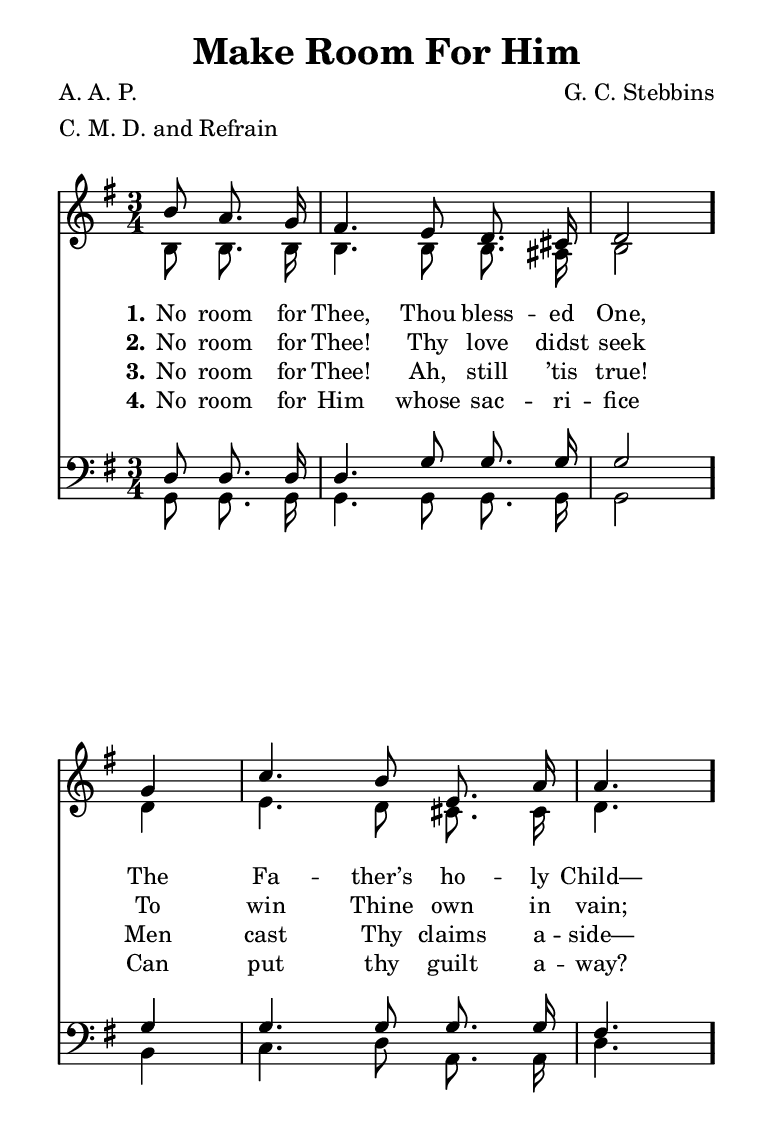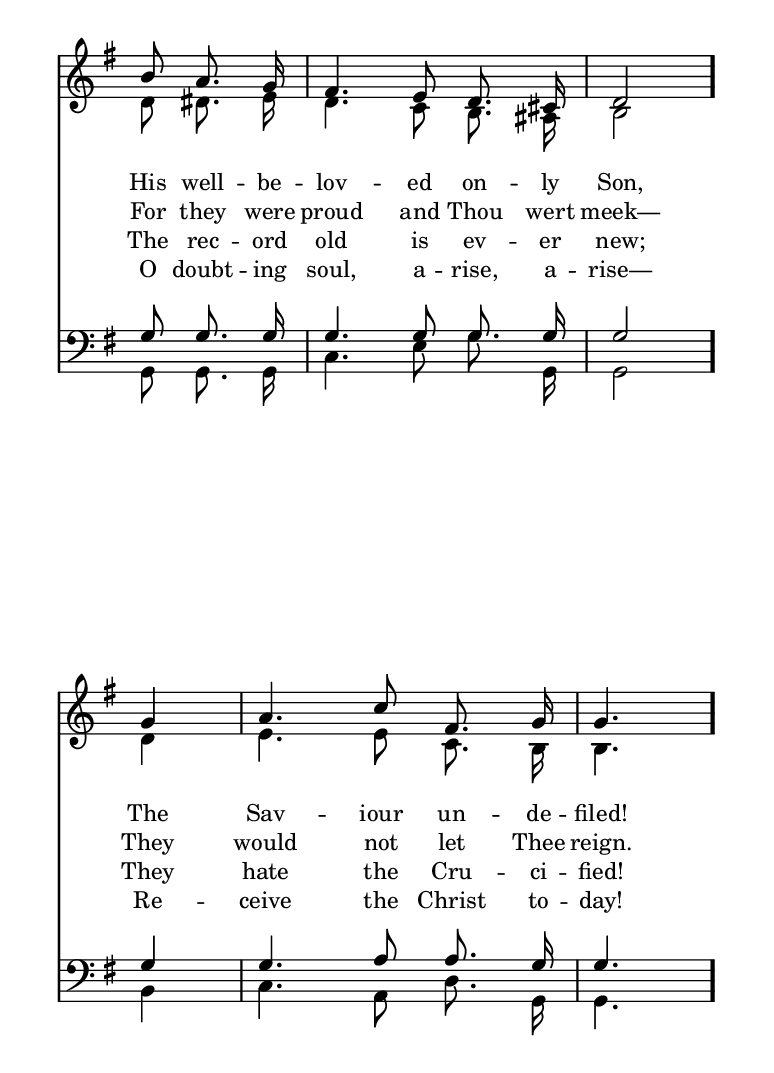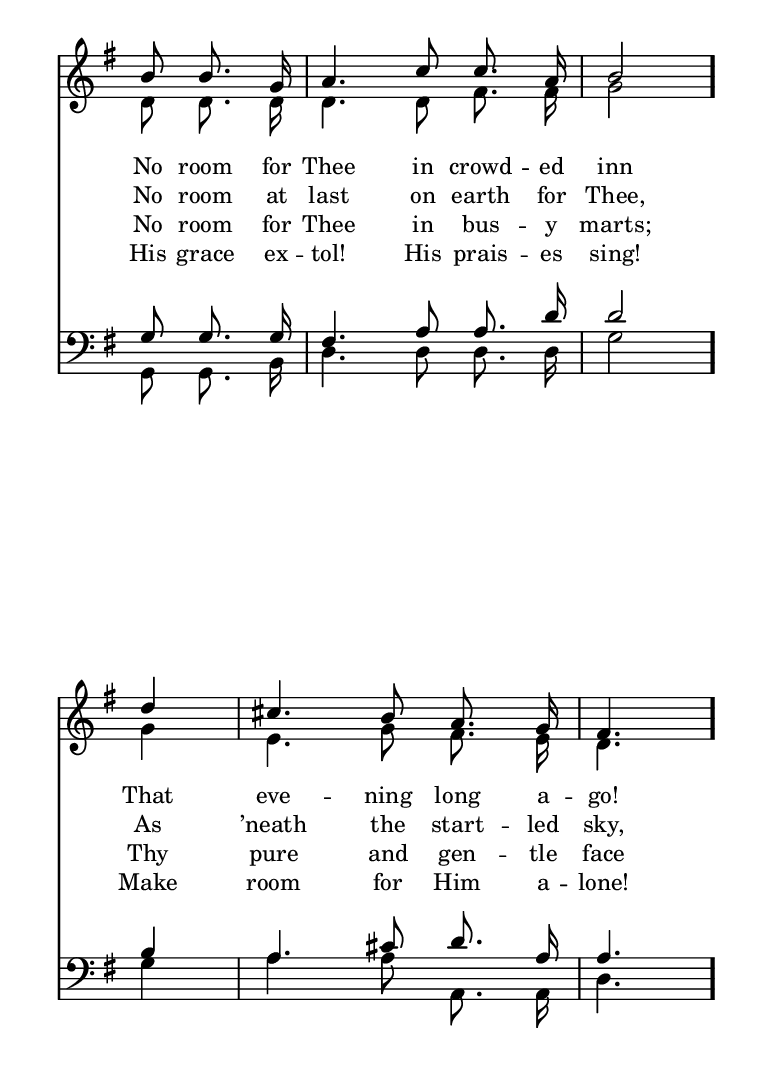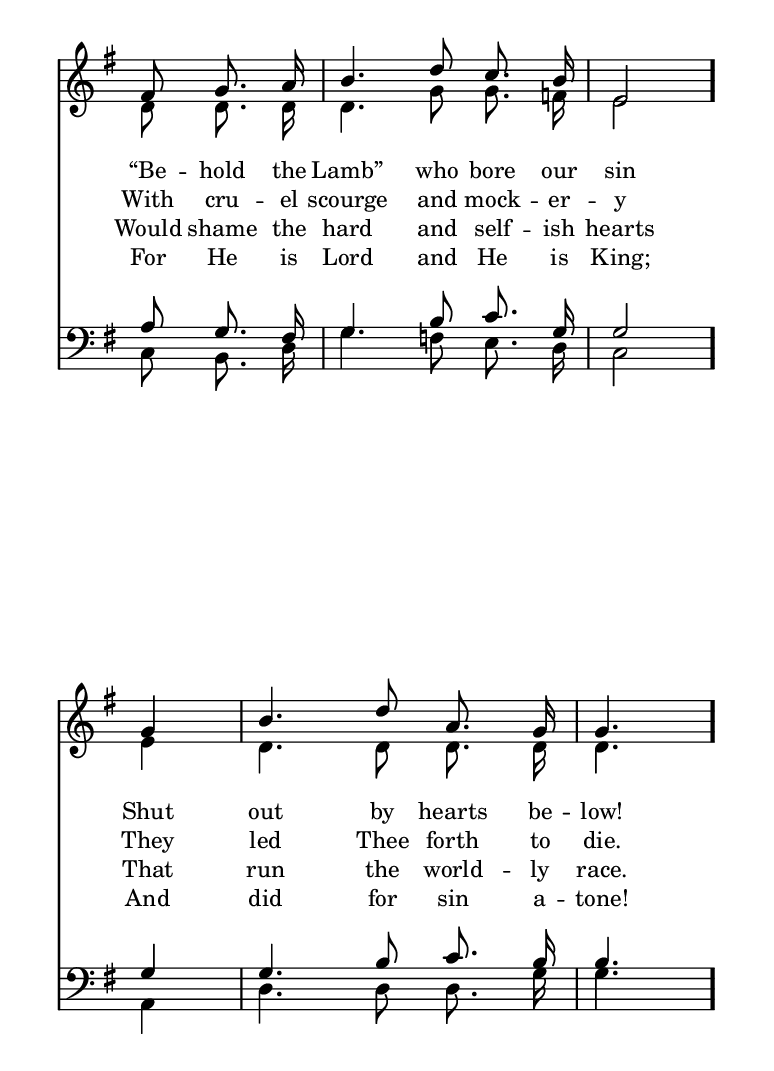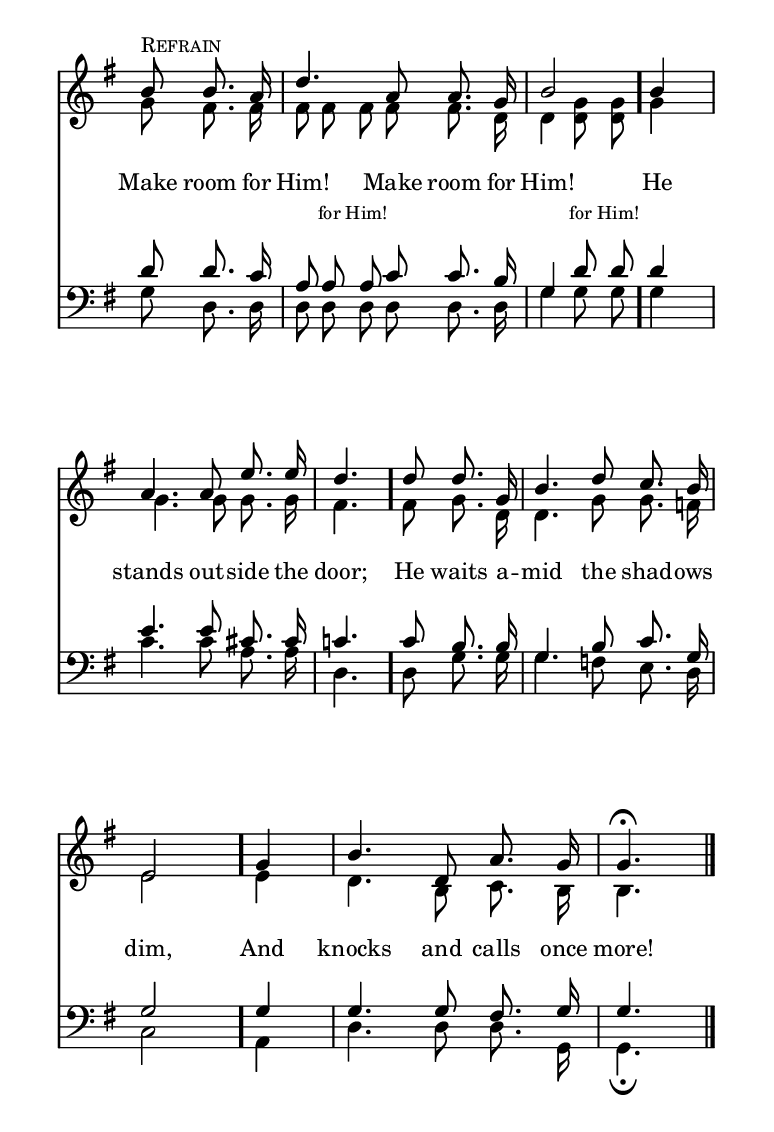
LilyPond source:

\include "common/global.ily"
\paper {
  \include "common/paper.ily"
  ragged-last-bottom = ##t
  %systems-per-page = ##f
  system-count = #(cond (is-eogsized 6) (#t #f))
  page-count = #(cond (is-eogsized 2) (#t #f))
}

\header{
  hymnnumber = "21"
  title = "Make Room For Him"
  tunename = ""
  meter = "C. M. D. and Refrain"
  poet = "A. A. P."
  composer = "G. C. Stebbins"
  %copyright = ""
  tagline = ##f
}

% for fermata in MIDI
ta = { \tempo 4=76 }
tb = { \tempo 4=38 }

patternAA = { \ta c8 c8. c16 | c4. c8 c8. c16 | c2 } %
patternAB = { \ta c8 c8. c16 | c8 c8 c8 c8 c8. c16 | c4 c8 c8 } %

patternBA = { \ta c4 | c4. c8 c8. c16 | c4. } %
patternBB = { \ta c4 | c4. c8 c8. c16 | \tb c4. \tb } %

global = {
  \include "common/overrides.ily"
  \override Staff.TimeSignature.style = #'numbered
  \time 3/4
  \override Score.MetronomeMark.transparent = ##t % hide all fermata changes too
  \ta
  \key g \major
  \partial 4.
  \autoBeamOff
}

notesSoprano = {
\global
\relative c'' {

  \changePitch \patternAA { b a g   | fis e d cis | d   }
  \changePitch \patternBA { g       | c b e, a    | a   }
  \changePitch \patternAA { b a g   | fis e d cis | d   }
  \changePitch \patternBA { g       | a c fis, g  | g   }
  \changePitch \patternAA { b b     | g a c c a   | b   }
  \changePitch \patternBA { d       | cis b a g   | fis }
  \changePitch \patternAA { fis g a | b d c b     | e,  }
  \changePitch \patternBA { g       | b d a g     | g   }


  << s^\markup { \small \caps "Refrain" }
  \changePitch \patternAA { b b a  | d a a g    | b  } >>
  \changePitch \patternBA { b      | a a e' e d }
  \changePitch \patternAA { d d g, | b d c b    | e, }
  \changePitch \patternBB { g      | b d, a' g  | g \fermata }

  \bar "|."

}
}

notesAlto = {
\global
\relative c' {

  \changePitch \patternAA { b b b   | b b b ais   | b }
  \changePitch \patternBA { d       | e d cis cis | d }
  \changePitch \patternAA { d dis e | d c b ais   | b }
  \changePitch \patternBA { d       | e e c b     | b }
  \changePitch \patternAA { d d d   | d d fis fis | g }
  \changePitch \patternBA { g       | e g fis e   | d }
  \changePitch \patternAA { d d d   | d g g f     | e }
  \changePitch \patternBA { e       | d d d d     | d }

  \changePitch \patternAB { g fis fis | fis fis fis fis fis d | d < d g > < d g>  }
  \changePitch \patternBA { g         | g g g g fis           }
  \changePitch \patternAA { fis g d   | d g g f               | e     }
  \changePitch \patternBB { e         | d b c b               | b     }

}
}

notesTenor = {
\global
\relative d {

  \changePitch \patternAA { d d d   | d g g g   | g   }
  \changePitch \patternBA { g       | g g g g   | fis }
  \changePitch \patternAA { g g g   | g g g g   | g   }
  \changePitch \patternBA { g       | g a a g   | g   }
  \changePitch \patternAA { g g g   | fis a a d | d   }
  \changePitch \patternBA { b       | a cis d a | a   }
  \changePitch \patternAA { a g fis | g b c g   | g   }
  \changePitch \patternBA { g       | g b c b   | b   }

  \changePitch \patternAB { d d c | a a a c c b   | g d' d }
  \changePitch \patternBA { d     | e e cis cis c! }
  \changePitch \patternAA { c b b | g b c g       | g     }
  \changePitch \patternBB { g     | g g fis g     | g     }

}
}

notesBass = {
\global
\relative g, {

  \changePitch \patternAA { g g g  | g g g g  | g }
  \changePitch \patternBA { b      | c d a a  | d }
  \changePitch \patternAA { g, g g | c e g g, | g }
  \changePitch \patternBA { b      | c a d g, | g }
  \changePitch \patternAA { g g b  | d d d d  | g }
  \changePitch \patternBA { g      | a a a, a | d }
  \changePitch \patternAA { c b d  | g f e d  | c }
  \changePitch \patternBA { a      | d d d g  | g }

  \changePitch \patternAB { g d d | d d d d d d | g g g }
  \changePitch \patternBA { g     | c c a a d,  }
  \changePitch \patternAA { d g g | g f e d     | c     }
  \changePitch \patternBB { a     | d d d g,    | g \fermata }

}
}

Refrain = \lyricmode {

Make room for Him! Make room for Him! \bar "."
He stands out -- side the door; \bar "."
He waits a -- mid the shad -- ows dim, \bar "."
And knocks and calls once more! \bar "."

}

wordsA = \lyricmode {
\set stanza = "1."

No room for Thee, Thou bless -- ed One, \bar "."
The Fa -- ther’s ho -- ly Child— \bar "." \break
His well -- be -- lov -- ed on -- ly Son, \bar "."
The Sav -- iour un -- de -- filed! \bar "." \break
No room for Thee in crowd -- ed inn \bar "."
That eve -- ning long a -- go! \bar "." \break
“Be -- hold the Lamb” who bore our sin \bar "."
Shut out by hearts be -- low! \bar "." \break

}

wordsB = \lyricmode {
\set stanza = "2."

No room for Thee! Thy love didst seek
To win Thine own in vain;
For they were proud and Thou wert meek—
They would not let Thee reign.
No room at last on earth for Thee,
As ’neath the start -- led sky,
With cru -- el scourge and mock -- er -- y
They led Thee forth to die.

{ \pageBreak }

\Refrain

}

wordsC = \lyricmode {
\set stanza = "3."

No room for Thee! Ah, still ’tis true!
Men cast Thy claims a -- side—
The rec -- ord old is ev -- er new;
They hate the Cru -- ci -- fied!
No room for Thee in bus -- y marts;
Thy pure and gen -- tle face
Would shame the hard and self -- ish hearts
That run the world -- ly race.

}

wordsD = \lyricmode {
\set stanza = "4."

No room for Him whose sac -- ri -- fice
Can put thy guilt a -- way?
O doubt -- ing soul, a -- rise, a -- rise—
Re -- ceive the Christ to -- day!
His grace ex -- tol! His prais -- es sing!
Make room for Him a -- lone!
For He is Lord and He is King;
And did for sin a -- tone!

}

TenorRefrainA = \lyricmode {

	\override LyricText.font-size = #-2
	\repeat unfold 60 { \skip 4 }
	for Him!
	\repeat unfold 4 { \skip 4 }
	for Him!

}

\score {
  \context ChoirStaff <<
    \context Staff = upper <<
      \set ChoirStaff.systemStartDelimiter = #'SystemStartBar
      \context Voice  = sopranos { \voiceOne << \notesSoprano >> }
      \context Voice  = altos { \voiceTwo << \notesAlto >> }
      \context Lyrics = one   \lyricsto sopranos \wordsA
      \context Lyrics = two   \lyricsto sopranos \wordsB
      \context Lyrics = three \lyricsto sopranos \wordsC
      \context Lyrics = four  \lyricsto sopranos \wordsD
    >>
    \context Staff = men <<
      \clef bass
      \context Voice  = tenors { \voiceOne << \notesTenor >> }
      \context Voice  = basses { \voiceTwo << \notesBass >> }
    >>
    \new Lyrics \with { alignAboveContext = men } \lyricsto tenors \TenorRefrainA
  >>
  \layout {
    \include "common/layout.ily"
  }
  \midi{
    \include "common/midi.ily"
  }
}

\version "2.19.49"  % necessary for upgrading to future LilyPond versions.

% vi:set et ts=2 sw=2 ai nocindent syntax=lilypond:
